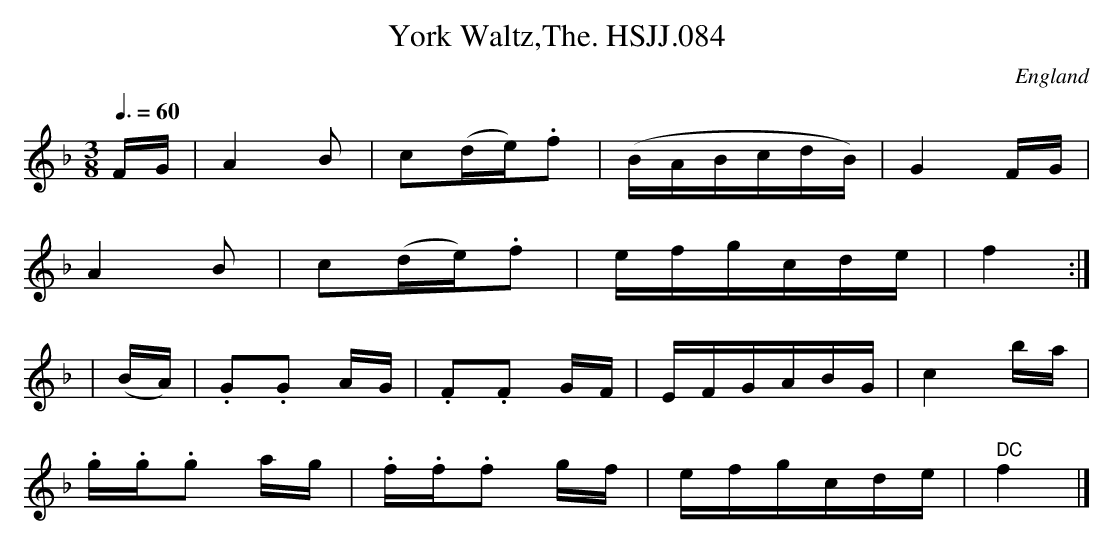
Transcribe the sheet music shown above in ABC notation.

X:1
T:York Waltz,The. HSJJ.084
M:3/8
L:1/16
Q:3/8=60
O:England
K:F
FG|A4B2|c2(de).f2|(BABcdB)|G4FG|
A4B2|c2(de).f2|efgcde|f4:|
|(BA)|.G2.G2 AG|.F2.F2 GF|EFGABG|c4ba|
.g.g.g2 ag|.f.f.f2 gf|efgcde|" DC"f4|]
